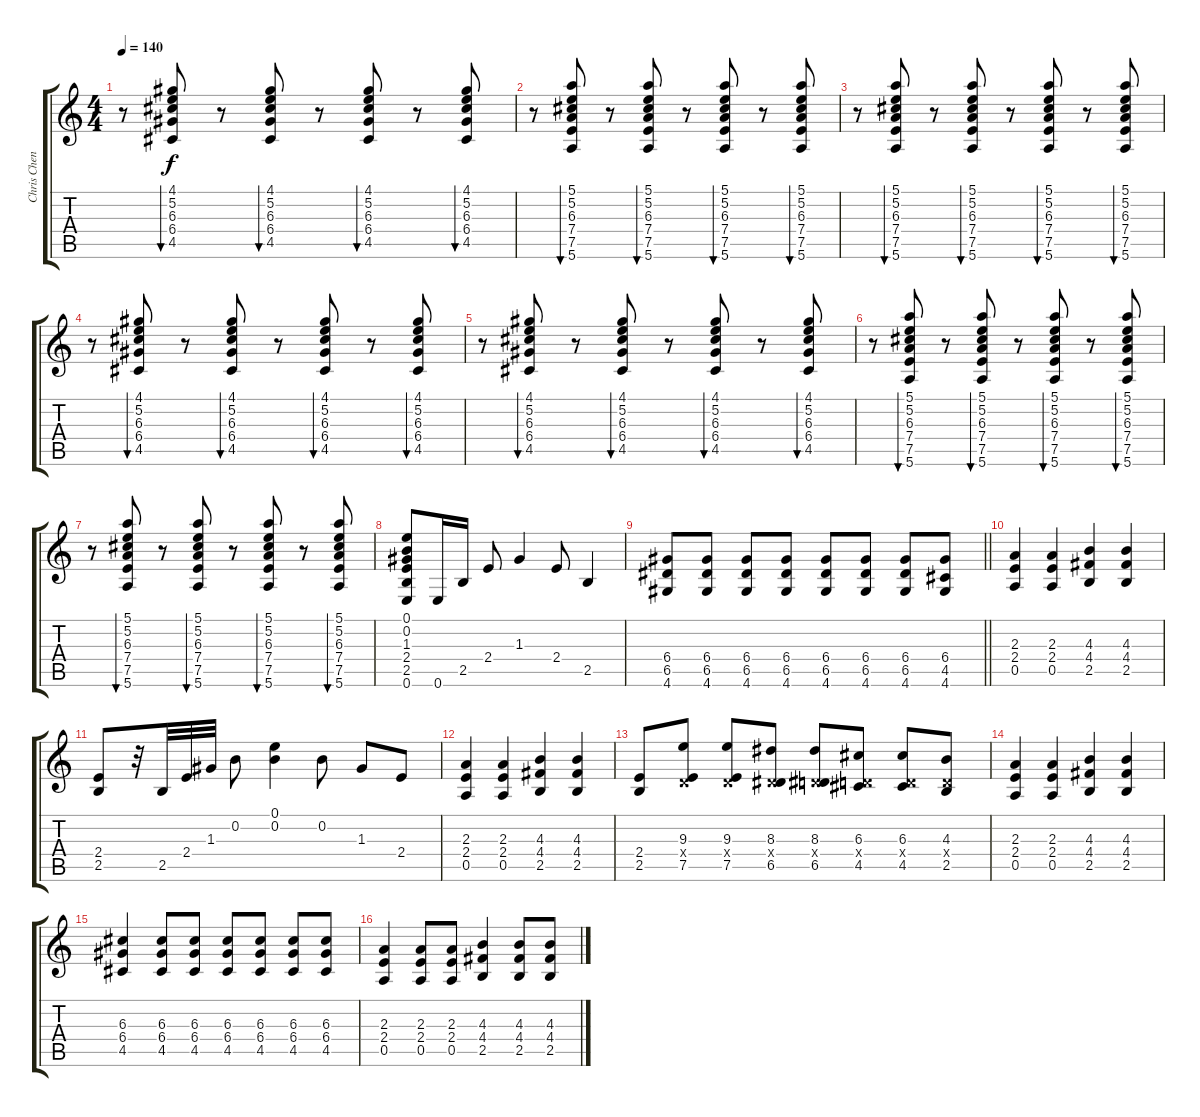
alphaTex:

\track ("Chris Cheny" "Chris Chen") {instrument overdrivenguitar}
\staff {score tabs}
\tuning (E4 B3 G3 D3 A2 E2) {hide}
\ts (4 4)
\tempo 140
\clef g2
\ks c
r.8{dy f} (4.1 5.2 6.3 6.4 4.5).8{bu 60} r.8 (4.1 5.2 6.3 6.4 4.5).8{bu 60} r.8 (4.1 5.2 6.3 6.4 4.5).8{bu 60} r.8 (4.1 5.2 6.3 6.4 4.5).8{bu 60} |
r.8 (5.1 5.2 6.3 7.4 7.5 5.6).8{bu 30} r.8 (5.1 5.2 6.3 7.4 7.5 5.6).8{bu 30} r.8 (5.1 5.2 6.3 7.4 7.5 5.6).8{bu 30} r.8 (5.1 5.2 6.3 7.4 7.5 5.6).8{bu 30} |
r.8 (5.1 5.2 6.3 7.4 7.5 5.6).8{bu 30} r.8 (5.1 5.2 6.3 7.4 7.5 5.6).8{bu 30} r.8 (5.1 5.2 6.3 7.4 7.5 5.6).8{bu 30} r.8 (5.1 5.2 6.3 7.4 7.5 5.6).8{bu 30} |
r.8 (4.1 5.2 6.3 6.4 4.5).8{bu 60} r.8 (4.1 5.2 6.3 6.4 4.5).8{bu 60} r.8 (4.1 5.2 6.3 6.4 4.5).8{bu 60} r.8 (4.1 5.2 6.3 6.4 4.5).8{bu 60} |
r.8 (4.1 5.2 6.3 6.4 4.5).8{bu 60} r.8 (4.1 5.2 6.3 6.4 4.5).8{bu 60} r.8 (4.1 5.2 6.3 6.4 4.5).8{bu 60} r.8 (4.1 5.2 6.3 6.4 4.5).8{bu 60} |
r.8 (5.1 5.2 6.3 7.4 7.5 5.6).8{bu 30} r.8 (5.1 5.2 6.3 7.4 7.5 5.6).8{bu 30} r.8 (5.1 5.2 6.3 7.4 7.5 5.6).8{bu 30} r.8 (5.1 5.2 6.3 7.4 7.5 5.6).8{bu 30} |
r.8 (5.1 5.2 6.3 7.4 7.5 5.6).8{bu 30} r.8 (5.1 5.2 6.3 7.4 7.5 5.6).8{bu 30} r.8 (5.1 5.2 6.3 7.4 7.5 5.6).8{bu 30} r.8 (5.1 5.2 6.3 7.4 7.5 5.6).8{bu 30} |
(0.1 0.2 1.3 2.4 2.5 0.6).8 0.6.16 2.5.16 2.4.8 1.3.4 2.4.8 2.5.4 |
\barLineRight lightlight
(6.4 6.5 4.6).8 (6.4 6.5 4.6).8 (6.4 6.5 4.6).8 (6.4 6.5 4.6).8 (6.4 6.5 4.6).8 (6.4 6.5 4.6).8 (6.4 6.5 4.6).8 (6.4 4.5 4.6).8 |
(2.3 2.4 0.5).4 (2.3 2.4 0.5).4 (4.3 4.4 2.5).4 (4.3 4.4 2.5).4 |
(2.4 2.5).8 r.32 2.5.32 2.4.32 1.3.32 0.2.8 (0.1 0.2).4 0.2.8 1.3.8 2.4.8 |
(2.3 2.4 0.5).4 (2.3 2.4 0.5).4 (4.3 4.4 2.5).4 (4.3 4.4 2.5).4 |
(2.4 2.5).8 (9.3 0.4{x} 7.5).8 (9.3 0.4{x} 7.5).8 (8.3 0.4{x} 6.5).8 (8.3 0.4{x} 6.5).8 (6.3 0.4{x} 4.5).8 (6.3 0.4{x} 4.5).8 (4.3 0.4{x} 2.5).8 |
(2.3 2.4 0.5).4 (2.3 2.4 0.5).4 (4.3 4.4 2.5).4 (4.3 4.4 2.5).4 |
(6.3 6.4 4.5).4 (6.3 6.4 4.5).8 (6.3 6.4 4.5).8 (6.3 6.4 4.5).8 (6.3 6.4 4.5).8 (6.3 6.4 4.5).8 (6.3 6.4 4.5).8 |
(2.3 2.4 0.5).4 (2.3 2.4 0.5).8 (2.3 2.4 0.5).8 (4.3 4.4 2.5).4 (4.3 4.4 2.5).8 (4.3 4.4 2.5).8
